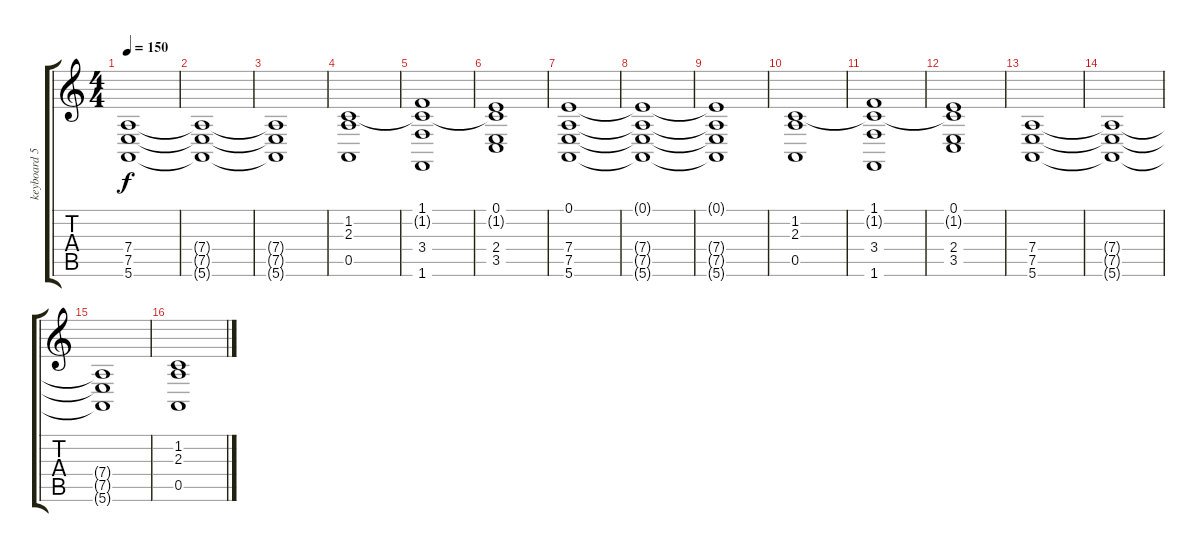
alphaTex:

\track ("keyboard 5" "keyboard 5") {instrument choiraahs}
\staff {score tabs}
\tuning (E4 B3 G3 D3 A2 E2) {hide}
\ts (4 4)
\tempo 150
\clef g2
\ks c
(7.4 7.5 5.6).1{dy f volume 11 balance 8} |
(7.4{t} 7.5{t} 5.6{t}).1 |
(7.4{t} 7.5{t} 5.6{t}).1 |
(1.2 2.3 0.5).1 |
(1.1 1.2{t} 3.4 1.6).1 |
(0.1 1.2{t} 2.4 3.5).1 |
(0.1 7.4 7.5 5.6).1{volume 11 balance 8} |
(0.1{t} 7.4{t} 7.5{t} 5.6{t}).1 |
(0.1{t} 7.4{t} 7.5{t} 5.6{t}).1 |
(1.2 2.3 0.5).1 |
(1.1 1.2{t} 3.4 1.6).1 |
(0.1 1.2{t} 2.4 3.5).1 |
(7.4 7.5 5.6).1{volume 11 balance 8} |
(7.4{t} 7.5{t} 5.6{t}).1 |
(7.4{t} 7.5{t} 5.6{t}).1 |
(1.2 2.3 0.5).1
